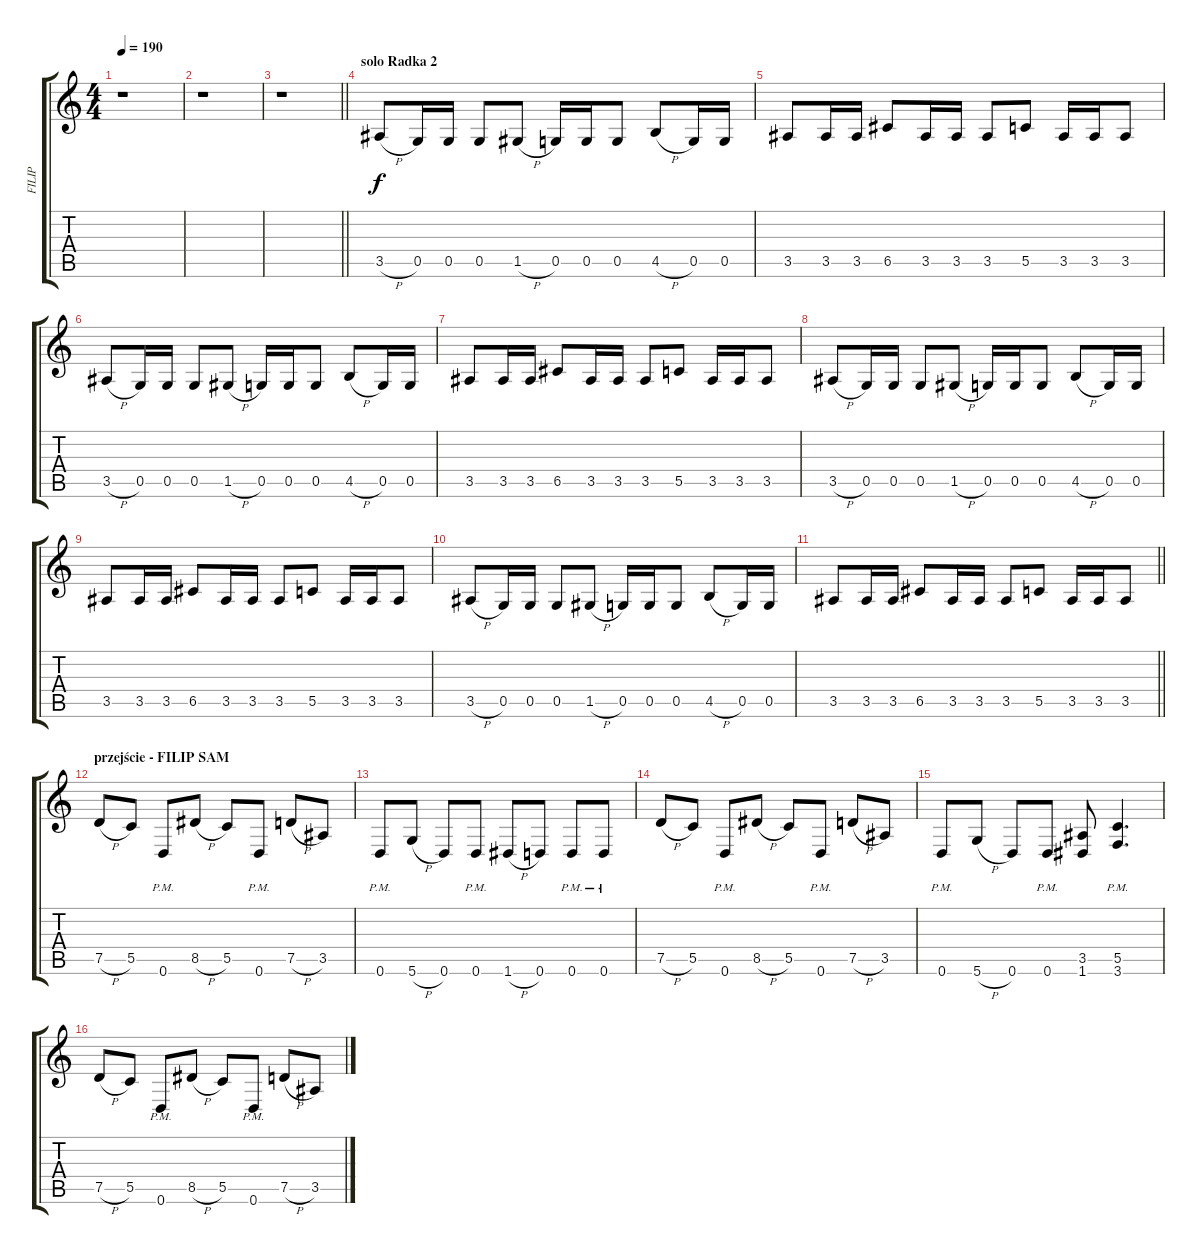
\track ("FILIP" "FILIP") {instrument distortionguitar}
\staff {score tabs}
\tuning (D4 A3 F3 C3 G2 D2) {hide}
\ts (4 4)
\tempo 190
\clef g2
\ks c
r.1{dy f} |
r.1 |
\barLineRight lightlight
r.1 |
\section ("" "solo Radka 2")
3.5{h}.8 0.5.16 0.5.16 0.5.8 1.5{h}.8 0.5.16 0.5.16 0.5.8 4.5{h}.8 0.5.16 0.5.16 |
3.5.8 3.5.16 3.5.16 6.5.8 3.5.16 3.5.16 3.5.8 5.5.8 3.5.16 3.5.16 3.5.8 |
3.5{h}.8 0.5.16 0.5.16 0.5.8 1.5{h}.8 0.5.16 0.5.16 0.5.8 4.5{h}.8 0.5.16 0.5.16 |
3.5.8 3.5.16 3.5.16 6.5.8 3.5.16 3.5.16 3.5.8 5.5.8 3.5.16 3.5.16 3.5.8 |
3.5{h}.8 0.5.16 0.5.16 0.5.8 1.5{h}.8 0.5.16 0.5.16 0.5.8 4.5{h}.8 0.5.16 0.5.16 |
3.5.8 3.5.16 3.5.16 6.5.8 3.5.16 3.5.16 3.5.8 5.5.8 3.5.16 3.5.16 3.5.8 |
3.5{h}.8 0.5.16 0.5.16 0.5.8 1.5{h}.8 0.5.16 0.5.16 0.5.8 4.5{h}.8 0.5.16 0.5.16 |
\barLineRight lightlight
3.5.8 3.5.16 3.5.16 6.5.8 3.5.16 3.5.16 3.5.8 5.5.8 3.5.16 3.5.16 3.5.8 |
\section ("" "przejście - FILIP SAM")
7.5{h}.8 5.5.8 0.6{pm}.8 8.5{h}.8 5.5.8 0.6{pm}.8 7.5{h}.8 3.5.8 |
0.6{pm}.8 5.6{h}.8 0.6.8 0.6{pm}.8 1.6{h}.8 0.6.8 0.6{pm}.8 0.6{pm}.8 |
7.5{h}.8 5.5.8 0.6{pm}.8 8.5{h}.8 5.5.8 0.6{pm}.8 7.5{h}.8 3.5.8 |
0.6{pm}.8 5.6{h}.8 0.6.8 0.6{pm}.8 (3.5 1.6).8 (5.5 3.6{pm}).4{d} |
7.5{h}.8 5.5.8 0.6{pm}.8 8.5{h}.8 5.5.8 0.6{pm}.8 7.5{h}.8 3.5.8
